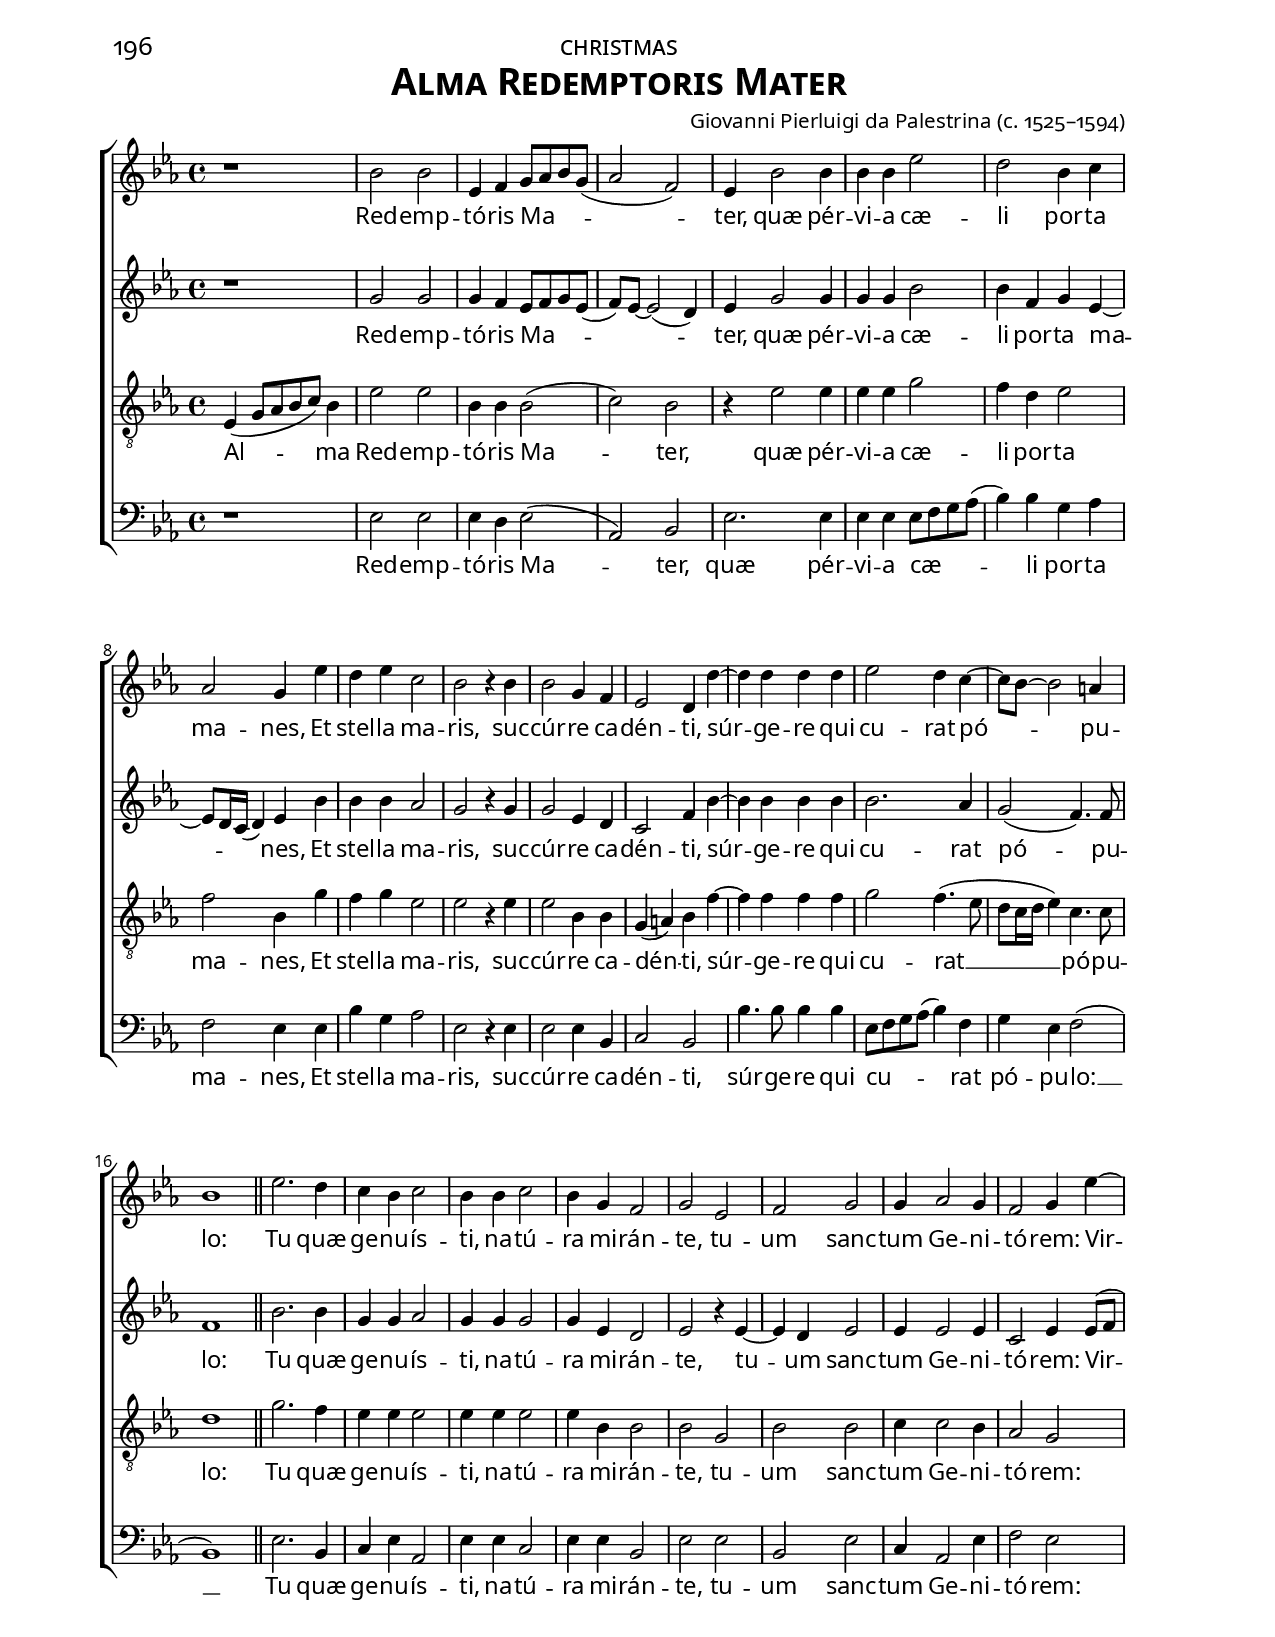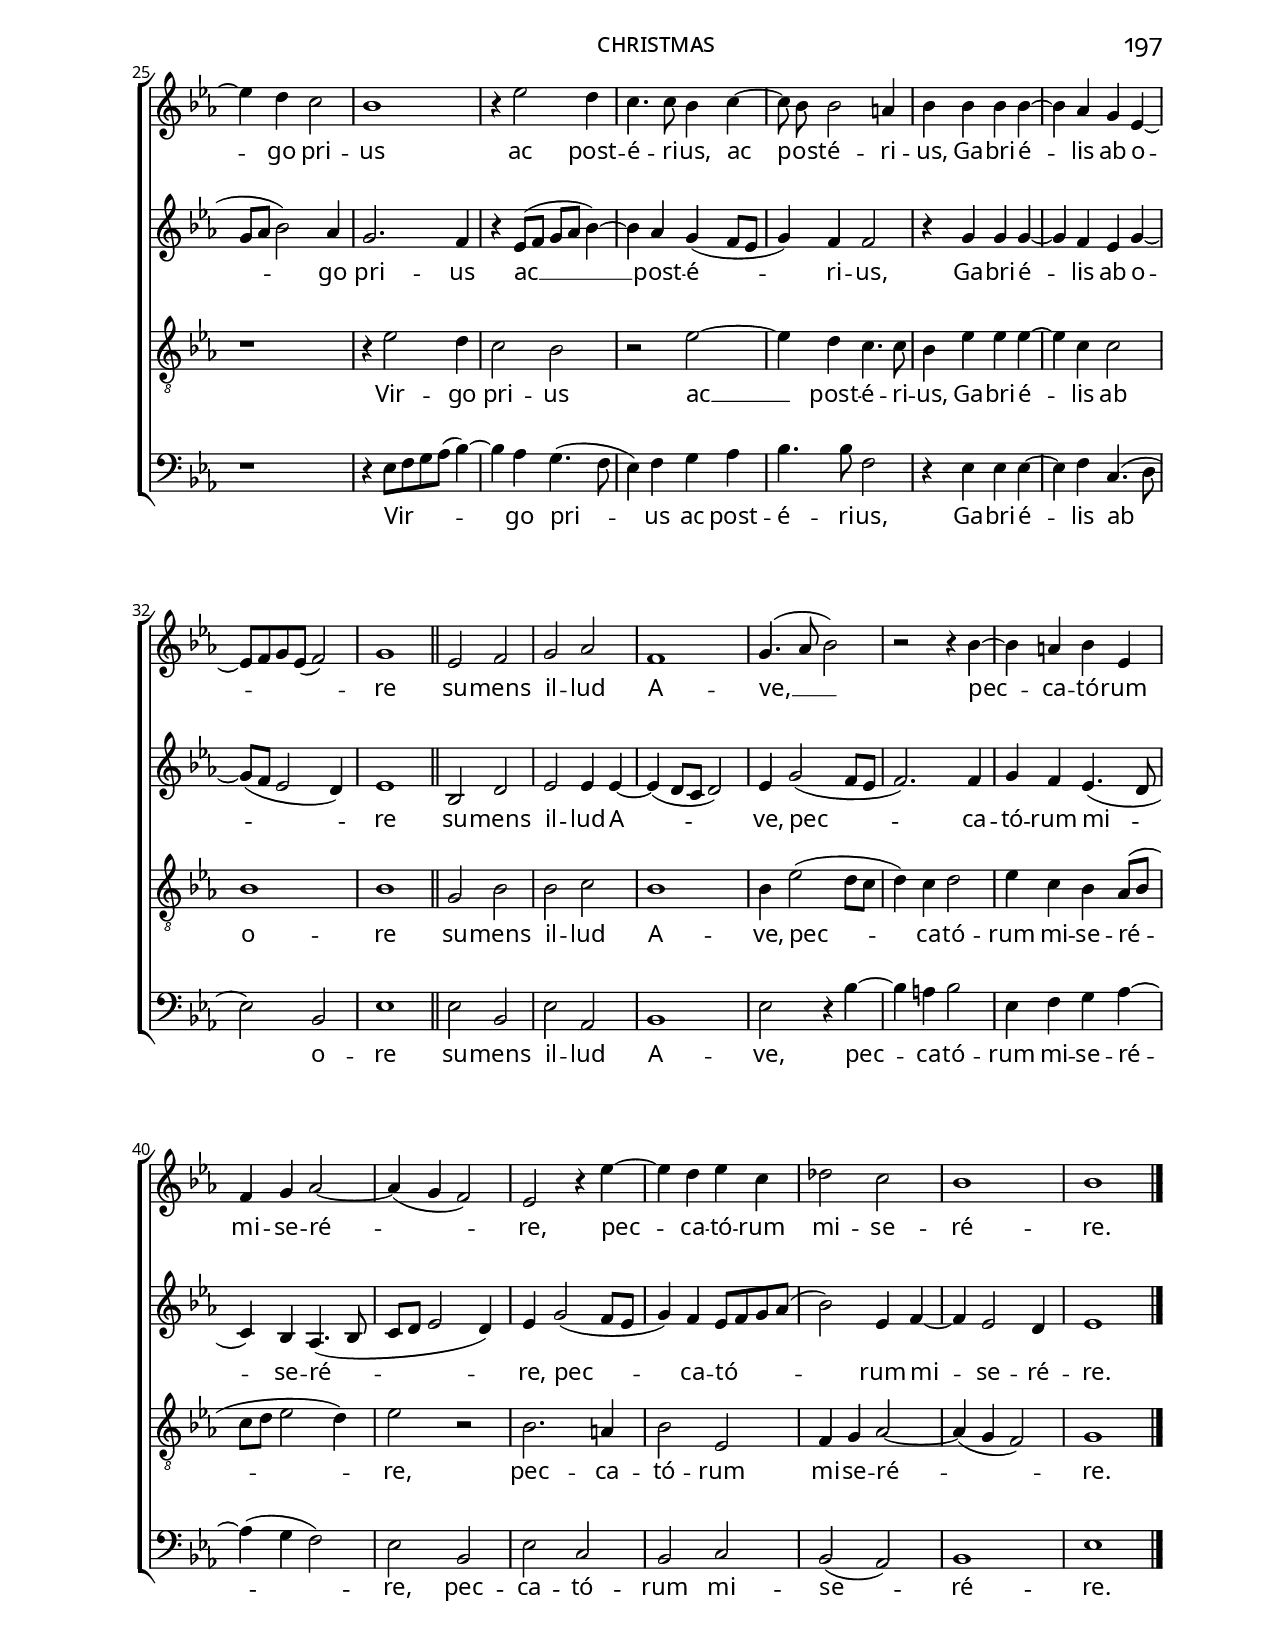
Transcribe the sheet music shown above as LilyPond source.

\version "2.14.2"
\include "util.ly"
\header {
  title = \markup{\override #'(font-name . "Garamond Premier Pro Semibold"){ \abs-fontsize #18 \smallCapsOldStyle"Alma Redemptoris Mater"}}
  composer = \markup\oldStyleNum"Giovanni Pierluigi da Palestrina (c. 1525–1594)"
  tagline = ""
}
\paper {
  %print-all-headers = ##t
  paper-height = 11\in
  paper-width = 8.5\in
  indent = 0\in
  %system-system-spacing = #'((basic-distance . 10) (padding . 0))
  system-system-spacing =
    #'((basic-distance . 0)
       (minimum-distance . 0)
       (padding . -3)
       (stretchability . 100))
%  top-markup-spacing =
%    #'((basic-distance . 0)
%       (minimum-distance . 0)
%       (padding . 0)
%       (stretchability . 0))
  ragged-last-bottom = ##f
  ragged-bottom = ##f
  two-sided = ##t
  inner-margin = 1\in
  outer-margin = 0.75\in
  top-margin = 0.26\in
  bottom-margin = 0.25\in
  first-page-number = #196
  print-first-page-number = ##t
  headerLine = \markup{\override #'(font-name . "Garamond Premier Pro") \smallCapsOldStyle"christmas"}
  oddHeaderMarkup = \markup\fill-line{
     \override #'(font-name . "Garamond Premier Pro")\abs-fontsize #12.5
     \combine 
        \fill-line{"" \on-the-fly #print-page-number-check-first
        \oldStylePageNum""
        }
        \fill-line{\headerLine}
  }
  evenHeaderMarkup = \markup {
     \override #'(font-name . "Garamond Premier Pro")\abs-fontsize #12.5
     \combine
        \on-the-fly #print-page-number-check-first
        \oldStylePageNum""
        \fill-line{\headerLine}
  }
}
#(set-global-staff-size 18) \paper{ #(define fonts (make-pango-font-tree "Garamond Premier Pro" "Garamond Premier Pro" "Garamond Premier Pro" (/ 18 20))) }
global = {
  \key ees \major
  \time 4/4
  \dynamicUp
  %\set crescendoSpanner = #'dashed-line
  %\set midiInstrument = "recorder"
  \autoBeamOff
  \override DynamicTextSpanner #'style = #'none
}

sopMusic = \relative c' {
	r1 |
  bes'2 bes |
  ees,4 f g8[ aes bes g]( |
  aes2 f) |
  ees4 bes'2 bes4 |
  bes bes ees2 |
  d2 bes4 c |
  
  aes2 g4 ees' |
  d ees c2 |
  bes2 r4 bes |
  bes2 g4 f |
  ees2 d4 d'~ |
  d d d d |
  
  ees2 d4 c~ |
  c8[ bes]~ bes2 a4 |
  bes1 \bar"||"
  ees2. d4 |
  c bes c2 |
  bes4 bes c2 |
  bes4 g f2 |
  g ees |
  f g |
  
  %page2
  g4 aes2 g4 |
  f2 g4 ees'~ |
  ees d c2 |
  bes1 |
  r4 ees2 d4 |
  c4. c8 bes4 c~ |
  c8 bes bes2 a4 |
  
  bes bes bes bes~ |
  bes aes g ees~ |
  ees8[ f g ees]( f2) |
  g1 \bar"||"
  ees2 f |
  g aes |
  f1 |
  g4.( aes8 bes2) |
  r2 r4 bes~ |
  
  bes a bes ees, |
  f g aes2~ |
  aes4( g f2) |
  ees2 r4 ees'~ |
  ees d ees c |
  des2 c |
  bes1 |
  bes \bar"|."
}
sopWords = \lyricmode {
  Red -- emp -- tó -- ris Ma -- ter, quæ pér -- vi -- a cæ -- li por -- ta ma -- nes,
  Et stel -- la ma -- ris, suc -- cúr -- re ca -- dén -- ti,
  súr -- ge -- re qui cu -- rat pó -- pu -- lo:
  Tu quæ ge -- nu -- ís -- ti, na -- tú -- ra mi -- rán -- te, tu -- um sanc -- tum Ge -- ni -- tó -- rem:
  Vir -- go pri -- us ac post -- é -- ri -- us, 
    ac post -- é -- ri -- us, 
  Ga -- bri -- é -- lis ab o -- re
  su -- mens il -- lud A -- ve, __ pec -- ca -- tó -- rum mi -- se -- ré -- re,
    pec -- ca -- tó -- rum mi -- se -- ré -- re.
}

altoMusic = \relative c' {
  r1 |
  g'2 g |
  g4 f ees8[ f g ees]( |
  f)[ ees]~ ees2( d4) |
  ees4 g2 g4 |
  g g bes2 |
  bes4 f g ees~ |
  
  ees8[ d16 c]( d4) ees bes' |
  bes bes aes2 |
  g2 r4 g |
  g2 ees4 d |
  c2 f4 bes~ |
  bes bes bes bes |
  
  bes2. aes4 |
  g2( f4.) f8 |
  f1 \bar"||"
  bes2. bes4 |
  g g aes2 |
  g4 g g2 |
  g4 ees d2 |
  ees r4 ees~ |
  ees d ees2 |
  
  %page2
  ees4 ees2 ees4 |
  c2 ees4 ees8[( f] |
  g[ aes] bes2) aes4 |
  g2. f4 |
  r4 ees8([ f] g[ aes] bes4)~ |
  bes aes g( f8[ ees] |
  g4) f f2 |
  
  r4 g g g~ |
  g f ees g~ |
  g8[( f] ees2 d4) |
  ees1 \bar"||"
  bes2 d |
  ees ees4 ees~ |
  ees( d8[ c] d2) |
  ees4 g2( f8[ ees] |
  f2.) f4 |
  
  g4 f ees4.( d8 |
  c4) bes aes4.( bes8 |
  c[ d] ees2 d4) |
  ees4 g2( f8[ ees] |
  g4) f ees8[ f g aes]( |
  bes2) ees,4 f~ |
  f ees2 d4 |
  ees1 \bar"|."
}
altoWords = \lyricmode {
  Red -- emp -- tó -- ris Ma -- ter, quæ pér -- vi -- a cæ -- li por -- ta ma -- nes,
  Et stel -- la ma -- ris, suc -- cúr -- re ca -- dén -- ti,
  súr -- ge -- re qui cu -- rat pó -- pu -- lo:
  Tu quæ ge -- nu -- ís -- ti, na -- tú -- ra mi -- rán -- te, tu -- um sanc -- tum Ge -- ni -- tó -- rem:
  Vir -- go pri -- us ac __ post -- é -- ri -- us, 
  Ga -- bri -- é -- lis ab o -- re
  su -- mens il -- lud A -- ve, pec -- ca -- tó -- rum mi -- se -- ré -- re,
    pec -- ca -- tó -- rum mi -- se -- ré -- re.
}

tenorMusic = \relative c' {
  ees,4( g8[ aes bes c]) bes4 |
  ees2 ees |
  bes4 bes bes2( |
  c) bes |
  r4 ees2 ees4 |
  ees ees g2 |
  f4 d ees2 |
  
  f2 bes,4 g' |
  f g ees2 |
  ees r4 ees |
  ees2 bes4 bes |
  g( a) bes f'~ |
  f f f f |
  
  g2 f4.( ees8 |
  d[ c16 d] ees4) c4. c8 |
  d1 \bar"||"
  g2. f4 |
  ees ees ees2 |
  ees4 ees ees2 |
  ees4 bes bes2 |
  bes g |
  bes bes |
  
  %page2
  c4 c2 bes4 |
  aes2 g |
  r1 |
  r4 ees'2 d4 |
  c2 bes |
  r2 ees~ |
  ees4 d c4. c8 |
  
  bes4 ees ees ees~ |
  ees c c2 |
  bes1 |
  bes \bar"||"
  g2 bes |
  bes c |
  bes1 |
  bes4 ees2( d8[ c] |
  d4) c d2 |
  
  ees4 c bes aes8([ bes] |
  c[ d] ees2 d4) |
  ees2 r |
  bes2. a4 |
  bes2 ees, |
  f4 g aes2~ |
  aes4( g f2) |
  g1 \bar"|."
}

tenorWords = \lyricmode {
  Al -- ma Red -- emp -- tó -- ris Ma -- ter, quæ pér -- vi -- a cæ -- li por -- ta ma -- nes,
  Et stel -- la ma -- ris, suc -- cúr -- re ca -- dén -- ti,
  súr -- ge -- re qui cu -- rat __ pó -- pu -- lo:
  Tu quæ ge -- nu -- ís -- ti, na -- tú -- ra mi -- rán -- te, tu -- um sanc -- tum Ge -- ni -- tó -- rem:
  Vir -- go pri -- us ac __ post -- é -- ri -- us,
  Ga -- bri -- é -- lis ab o -- re
  su -- mens il -- lud A -- ve, pec -- ca -- tó -- rum mi -- se -- ré -- re,
    pec -- ca -- tó -- rum mi -- se -- ré -- re.
}

bassMusic = \relative c' {
  r1 |
  ees,2 ees |
  ees4 d ees2( |
  aes,) bes |
  ees2. ees4 |
  ees ees ees8[ f g aes]( |
  bes4) bes g aes |
  
  f2 ees4 ees |
  bes' g aes2 |
  ees r4 ees |
  ees2 ees4 bes |
  c2 bes |
  bes'4. bes8 bes4 bes |
  
  ees,8[ f g aes]( bes4) f |
  g4 ees f2( |
  bes,1) \bar"||"
  ees2. bes4 |
  c ees aes,2 |
  ees'4 ees c2 |
  ees4 ees bes2 |
  ees ees |
  bes ees |
  
  %page2
  c4 aes2 ees'4 |
  f2 ees |
  r1 |
  r4 ees8[ f g aes]( bes4)~ |
  bes aes g4.( f8 |
  ees4) f g aes |
  bes4. bes8 f2 |
  
  r4 ees ees ees~ |
  ees f c4.( d8 |
  ees2) bes |
  ees1 \bar"||"
  ees2 bes |
  ees aes, |
  bes1 |
  ees2 r4 bes'~ |
  bes a bes2 |
  
  ees,4 f g aes~ |
  aes( g f2) |
  ees bes |
  ees c |
  bes c |
  bes( aes) |
  bes1 |
  ees \bar"|."
}
bassWords = \lyricmode {
  Red -- emp -- tó -- ris Ma -- ter, quæ pér -- vi -- a cæ -- li por -- ta ma -- nes,
  Et stel -- la ma -- ris, suc -- cúr -- re ca -- dén -- ti,
  súr -- ge -- re qui cu -- rat pó -- pu -- lo: __
  Tu quæ ge -- nu -- ís -- ti, na -- tú -- ra mi -- rán -- te, tu -- um sanc -- tum Ge -- ni -- tó -- rem:
  Vir -- go pri -- us ac post -- é -- ri -- us, Ga -- bri -- é -- lis ab o -- re
  su -- mens il -- lud A -- ve, pec -- ca -- tó -- rum mi -- se -- ré -- re,
    pec -- ca -- tó -- rum mi -- se -- ré -- re.
}

pianoRH = \relative c' {
}
pianoLH = \relative c' {
}

\score {
<<
    \new ChoirStaff <<
    \new Staff = sop <<
      \new Voice = "sopranos" { \global \sopMusic }
    >>
    \new Lyrics = "sopranos"  \lyricsto "sopranos" \sopWords
    \new Staff = alt <<
      \new Voice = "altos" { \global \altoMusic }
    >>
    \new Lyrics = "altos"  \lyricsto "altos" \altoWords
    \new Staff = ten <<
      \clef "treble_8"
      \new Voice = "tenors" { \global \tenorMusic }
    >>
    \new Lyrics = "tenors" \lyricsto "tenors" \tenorWords
    \new Staff = bas <<
      \clef bass
      \new Voice = "basses" { \global \bassMusic }
    >>
    \new Lyrics = "basses" \lyricsto "basses" \bassWords
  >>
%    \new PianoStaff << \new Staff { \new Voice { \pianoRH } } \new Staff { \clef "bass" \pianoLH } >>
  >>
  \layout {
  \context {
    \Lyrics
    \override LyricText #'font-size = #1.3
  }
    \context {
      \Lyrics
      \override LyricText #'font-size = #1.3
      %\override VerticalAxisGroup #'staff-affinity = #0
    }
    \context {
      \Score
      \override SpacingSpanner #'base-shortest-duration = #(ly:make-moment 1 8)
      \override SpacingSpanner #'common-shortest-duration = #(ly:make-moment 1 4)
    }
    \context {
      % Remove all empty staves
      \Staff \RemoveEmptyStaves \override VerticalAxisGroup #'remove-first = ##t
      
      \override VerticalAxisGroup #'staff-staff-spacing =
      #'((basic-distance . 2)
         (minimum-distance . 0)
         (padding . 2)
         (stretchability . 60))
    }
    \context {
      \Lyrics
      \override LyricText #'X-offset = #center-on-word
    }
  }
}

